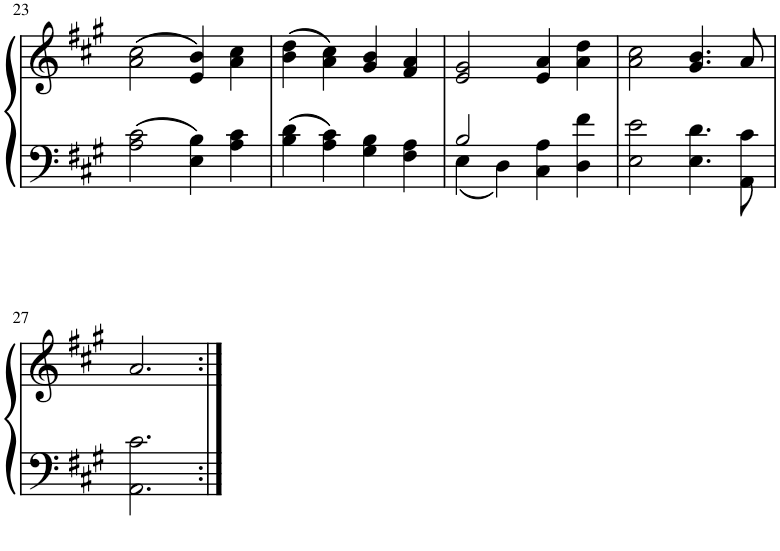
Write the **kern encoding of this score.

**kern	**kern
*part1	*part1
*staff2	*staff1
*I"Piano	*
*I'Pno.	*
!!LO:PB:g=z
*clefF4	*clefG2
*k[f#c#g#]	*k[f#c#g#]
*M2/2	*M2/2
=23	=23
2A\ 2c#\	(2a\ 2cc#\
4E\ 4B\	4e/ 4b/)
4A\ 4c#\	4a\ 4cc#\
=24	=24
4B\ 4d\	(4b\ 4dd\
4A\ 4c#\	4a\ 4cc#\)
4G#\ 4B\	4g#/ 4b/
4F#\ 4A\	4f#/ 4a/
=25	=25
*^	*
2B/	4E\	2e/ 2g#/
.	4D\	.
2ryy	4C#\ 4A\	4e/ 4a/
.	4D\ 4f#\	4a\ 4dd\
*v	*v	*
=26	=26
2E\ 2e\	2a\ 2cc#\
4.E\ 4.d\	4.g#/ 4.b/
8AA\ 8c#\	8a/
!!LO:LB:g=z
=27	=27
2.AA\ 2.c#\	2.a/
=:|!	=:|!
*-	*-
